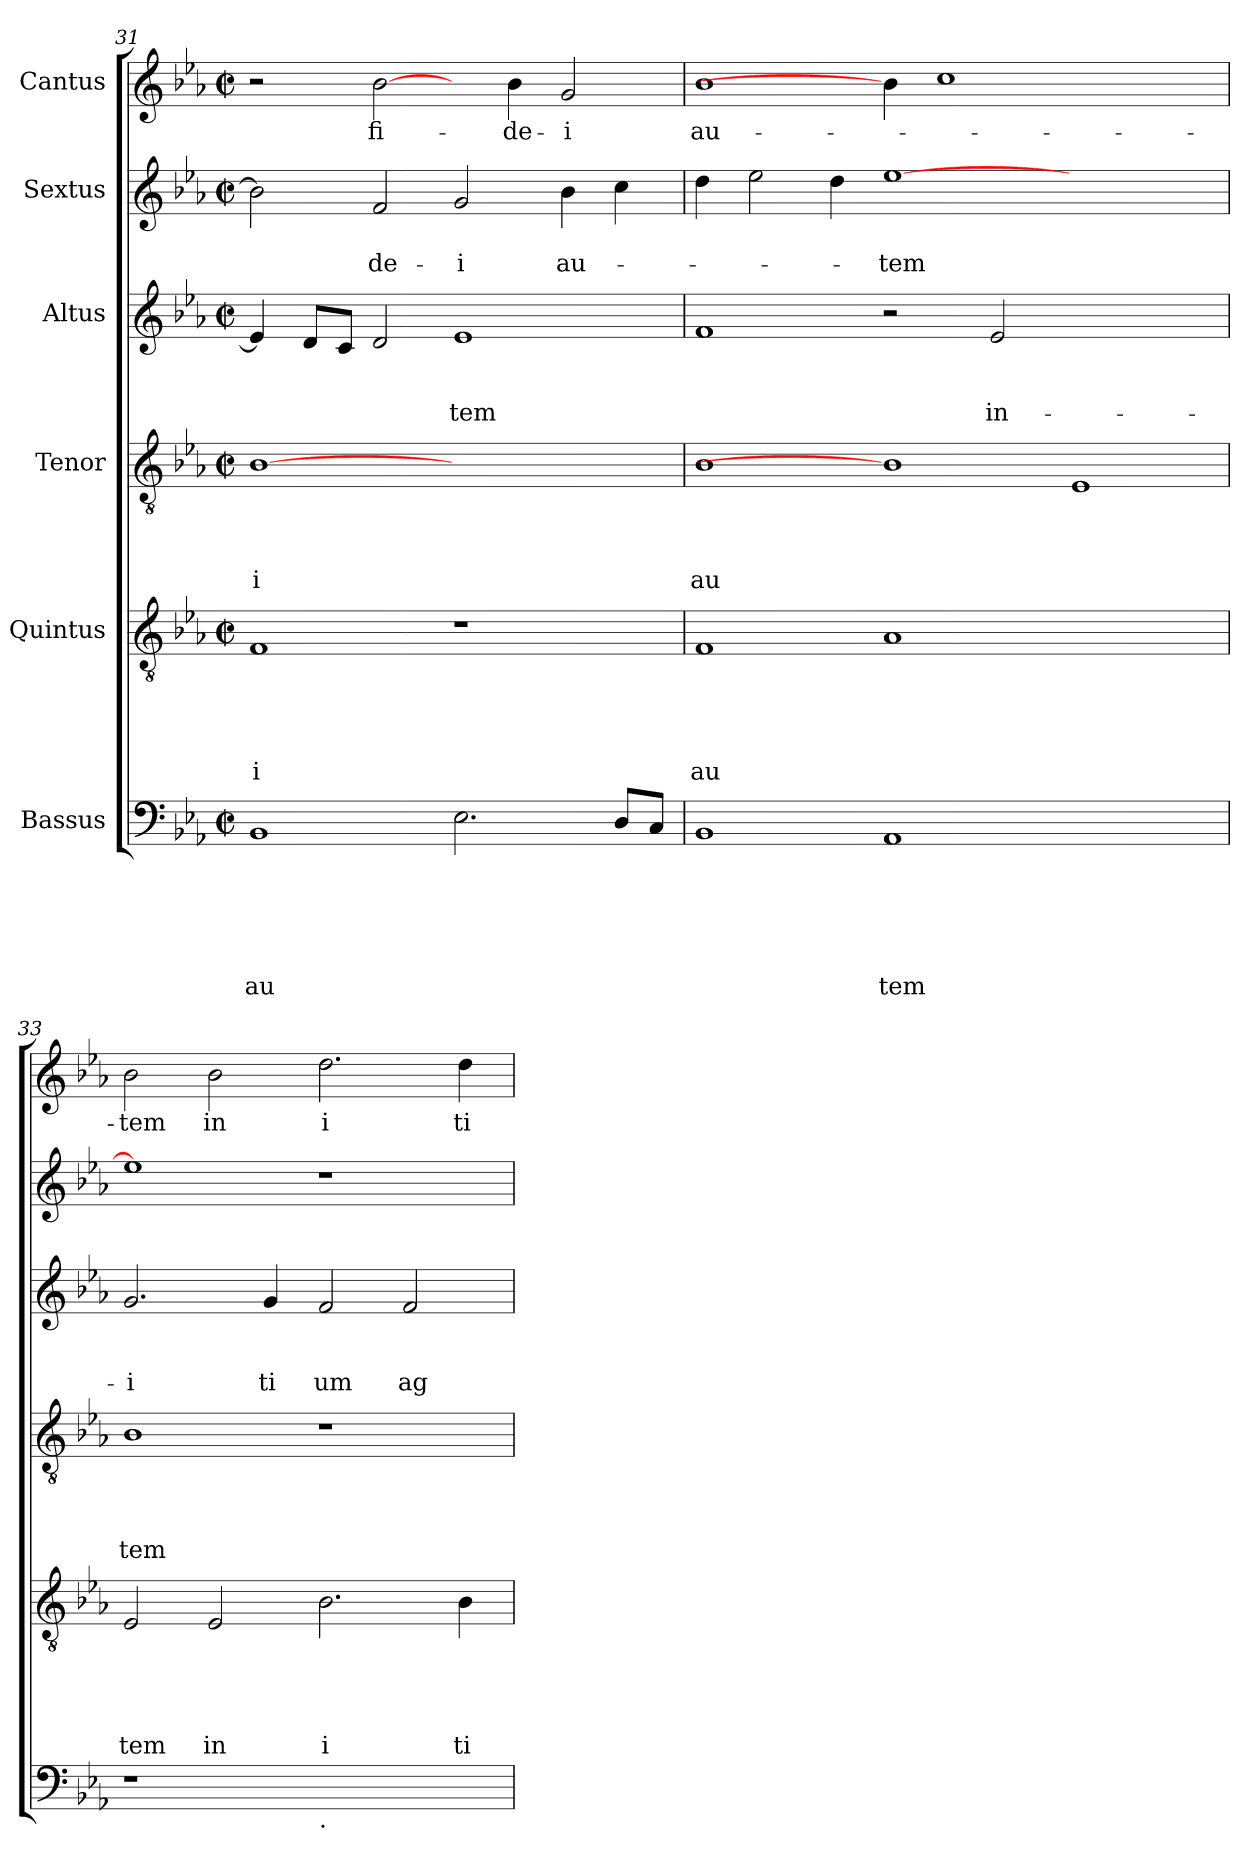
**kern	**text	**text	**text	**text	**text	**text	**kern	**text	**text	**text	**text	**text	**kern	**text	**text	**text	**text	**kern	**text	**text	**text	**kern	**text	**text	**kern	**text
*part6	*part6	*part6	*part6	*part6	*part6	*part6	*part5	*part5	*part5	*part5	*part5	*part5	*part4	*part4	*part4	*part4	*part4	*part3	*part3	*part3	*part3	*part2	*part2	*part2	*part1	*part1
*staff6	*staff6	*staff6	*staff6	*staff6	*staff6	*staff6	*staff5	*staff5	*staff5	*staff5	*staff5	*staff5	*staff4	*staff4	*staff4	*staff4	*staff4	*staff3	*staff3	*staff3	*staff3	*staff2	*staff2	*staff2	*staff1	*staff1
*I"Bassus	*	*	*	*	*	*	*I"Quintus	*	*	*	*	*	*I"Tenor	*	*	*	*	*I"Altus	*	*	*	*I"Sextus	*	*	*I"Cantus	*
*clefF4	*	*	*	*	*	*	*clefGv2	*	*	*	*	*	*clefGv2	*	*	*	*	*clefG2	*	*	*	*clefG2	*	*	*clefG2	*
*k[b-e-a-]	*	*	*	*	*	*	*k[b-e-a-]	*	*	*	*	*	*k[b-e-a-]	*	*	*	*	*k[b-e-a-]	*	*	*	*k[b-e-a-]	*	*	*k[b-e-a-]	*
*E-:	*	*	*	*	*	*	*E-:	*	*	*	*	*	*E-:	*	*	*	*	*E-:	*	*	*	*E-:	*	*	*E-:	*
*M2/2	*	*	*	*	*	*	*M2/2	*	*	*	*	*	*M2/2	*	*	*	*	*M2/2	*	*	*	*M2/2	*	*	*M2/2	*
*met(c|)	*	*	*	*	*	*	*met(c|)	*	*	*	*	*	*met(c|)	*	*	*	*	*met(c|)	*	*	*	*met(c|)	*	*	*met(c|)	*
=31	=31	=31	=31	=31	=31	=31	=31	=31	=31	=31	=31	=31	=31	=31	=31	=31	=31	=31	=31	=31	=31	=31	=31	=31	=31	=31
!	!	!	!	!	!	!LO:LY:b	!	!	!	!	!	!LO:LY:b	!	!	!	!	!LO:LY:b	!	!	!	!	!	!	!	!	!
1BB-	.	.	.	.	.	au	1F	.	.	.	.	i	[1B-	.	.	.	i	4e-/]	.	.	.	2b-\]	.	.	2r	.
.	.	.	.	.	.	.	.	.	.	.	.	.	.	.	.	.	.	8d/L	.	.	.	.	.	.	.	.
.	.	.	.	.	.	.	.	.	.	.	.	.	.	.	.	.	.	8c/J	.	.	.	.	.	.	.	.
!	!	!	!	!	!	!	!	!	!	!	!	!	!	!	!	!	!	!	!	!	!	!	!	!LO:LY:b	!	!LO:LY:b
.	.	.	.	.	.	.	.	.	.	.	.	.	.	.	.	.	.	2d/	.	.	.	2f/	.	-de-	[2b-\	fi-
!	!	!	!	!	!	!	!	!	!	!	!	!	!	!	!	!	!	!	!	!	!LO:LY:b	!	!	!LO:LY:b	!	!
2.E-\	.	.	.	.	.	.	1r	.	.	.	.	.	1ryy	.	.	.	.	1e-	.	.	-tem	2g/	.	-i	4ryy	.
!	!	!	!	!	!	!	!	!	!	!	!	!	!	!	!	!	!	!	!	!	!	!	!	!	!	!LO:LY:b
.	.	.	.	.	.	.	.	.	.	.	.	.	.	.	.	.	.	.	.	.	.	.	.	.	4b-\	-de-
!	!	!	!	!	!	!	!	!	!	!	!	!	!	!	!	!	!	!	!	!	!	!	!	!LO:LY:b	!	!LO:LY:b
.	.	.	.	.	.	.	.	.	.	.	.	.	.	.	.	.	.	.	.	.	.	4b-\	.	au-	2g/	-i
8D/L	.	.	.	.	.	.	.	.	.	.	.	.	.	.	.	.	.	.	.	.	.	4cc\	.	.	.	.
8C/J	.	.	.	.	.	.	.	.	.	.	.	.	.	.	.	.	.	.	.	.	.	.	.	.	.	.
=32	=32	=32	=32	=32	=32	=32	=32	=32	=32	=32	=32	=32	=32	=32	=32	=32	=32	=32	=32	=32	=32	=32	=32	=32	=32	=32
!	!	!	!	!	!	!	!	!	!	!	!	!LO:LY:b	!	!	!	!	!LO:LY:b	!	!	!	!	!	!	!	!	!LO:LY:b
1BB-	.	.	.	.	.	.	1F	.	.	.	.	au	1B-	.	.	.	au	1f	.	.	.	4dd\	.	.	1b-	au-
.	.	.	.	.	.	.	.	.	.	.	.	.	.	.	.	.	.	.	.	.	.	2ee-\	.	.	.	.
.	.	.	.	.	.	.	.	.	.	.	.	.	.	.	.	.	.	.	.	.	.	4dd\	.	.	.	.
!	!	!	!	!	!	!LO:LY:b	!	!	!	!	!	!	!	!	!	!	!	!	!	!	!	!	!	!LO:LY:b	!	!
1AA-	.	.	.	.	.	tem	1A-	.	.	.	.	.	1B-]	.	.	.	.	2r	.	.	.	[>1ee-	.	-tem	4b-\]	.
.	.	.	.	.	.	.	.	.	.	.	.	.	.	.	.	.	.	.	.	.	.	.	.	.	1cc	.
!	!	!	!	!	!	!	!	!	!	!	!	!	!	!	!	!	!	!	!	!	!LO:LY:b	!	!	!	!	!
.	.	.	.	.	.	.	.	.	.	.	.	.	.	.	.	.	.	2e-/	.	.	in-	.	.	.	.	.
1ryy	.	.	.	.	.	.	1ryy	.	.	.	.	.	1E-	.	.	.	.	1ryy	.	.	.	1ryy	.	.	.	.
.	.	.	.	.	.	.	.	.	.	.	.	.	.	.	.	.	.	.	.	.	.	.	.	.	2.ryy	.
!!LO:PB:g=z
=33	=33	=33	=33	=33	=33	=33	=33	=33	=33	=33	=33	=33	=33	=33	=33	=33	=33	=33	=33	=33	=33	=33	=33	=33	=33	=33
!	!	!	!	!	!	!	!	!	!	!	!	!LO:LY:b	!	!	!	!	!LO:LY:b	!	!	!	!LO:LY:b	!	!	!	!	!LO:LY:b
1r	.	.	.	.	.	.	2E-/	.	.	.	.	tem	1B-	.	.	.	tem	2.g/	.	.	-i	1ee-]	.	.	2b-\	-tem
!	!	!	!	!	!	!	!	!	!	!	!	!LO:LY:b	!	!	!	!	!	!	!	!	!	!	!	!	!	!LO:LY:b
.	.	.	.	.	.	.	2E-/	.	.	.	.	in	.	.	.	.	.	.	.	.	.	.	.	.	2b-\	in
!	!	!	!	!	!	!	!	!	!	!	!	!	!	!	!	!	!	!	!	!	!LO:LY:b	!	!	!	!	!
.	.	.	.	.	.	.	.	.	.	.	.	.	.	.	.	.	.	4g/	.	.	ti	.	.	.	.	.
!LO:TX:b:t=.	!	!	!	!	!	!	!	!	!	!	!	!	!	!	!	!	!	!	!	!	!	!	!	!	!	!
!	!	!	!	!	!	!	!	!	!	!	!	!LO:LY:b	!	!	!	!	!	!	!	!	!LO:LY:b	!	!	!	!	!LO:LY:b
1ryy	.	.	.	.	.	.	2.B-\	.	.	.	.	i	1r	.	.	.	.	2f/	.	.	um	1r	.	.	2.dd\	i
!	!	!	!	!	!	!	!	!	!	!	!	!	!	!	!	!	!	!	!	!	!LO:LY:b	!	!	!	!	!
.	.	.	.	.	.	.	.	.	.	.	.	.	.	.	.	.	.	2f/	.	.	ag	.	.	.	.	.
!	!	!	!	!	!	!	!	!	!	!	!	!LO:LY:b	!	!	!	!	!	!	!	!	!	!	!	!	!	!LO:LY:b
.	.	.	.	.	.	.	4B-\	.	.	.	.	ti	.	.	.	.	.	.	.	.	.	.	.	.	4dd\	ti
=	=	=	=	=	=	=	=	=	=	=	=	=	=	=	=	=	=	=	=	=	=	=	=	=	=	=
*-	*-	*-	*-	*-	*-	*-	*-	*-	*-	*-	*-	*-	*-	*-	*-	*-	*-	*-	*-	*-	*-	*-	*-	*-	*-	*-
